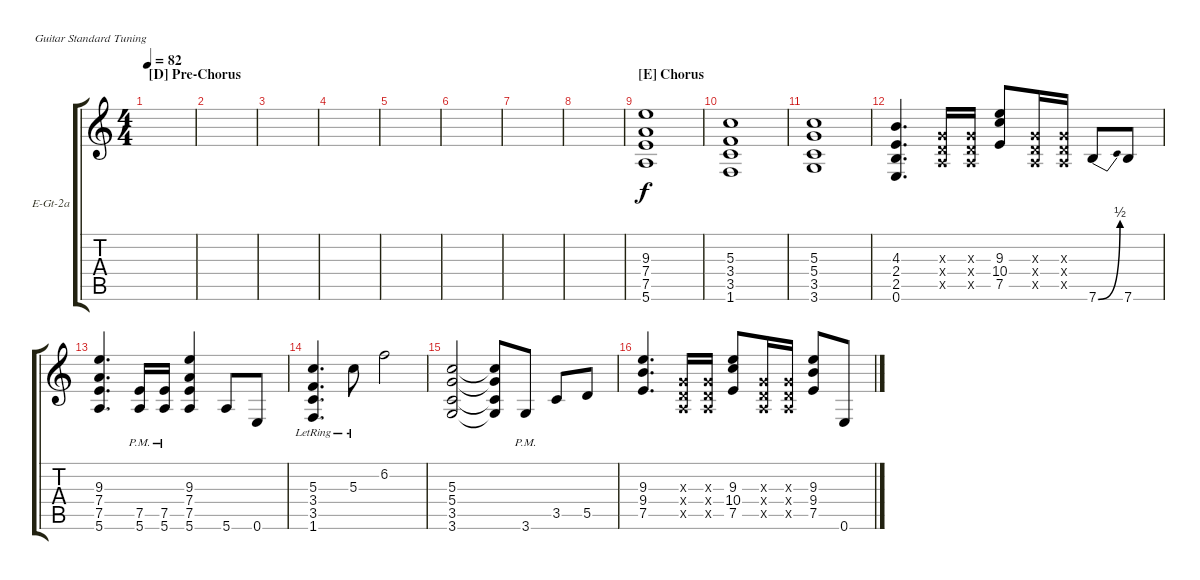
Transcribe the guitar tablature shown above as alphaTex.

\defaultSystemsLayout 4
\bracketExtendMode groupsimilarinstruments
\firstSystemTrackNameOrientation horizontal
\otherSystemsTrackNameOrientation horizontal
\track ("Electric Guitar 2a" "E-Gt-2a") {instrument distortionguitar}
\staff {score tabs}
\tuning (E4 B3 G3 D3 A2 E2)
\ts (4 4)
\section ("D" "Pre-Chorus")
\tempo 82
\clef g2
\ks c
|
|
|
|
|
|
|
|
\section ("E" "Chorus")
(5.6 7.5 7.4 9.3).1 |
(5.3 3.4 3.5 1.6).1 |
(3.6 3.5 5.4 5.3).1 |
(4.3 2.4 2.5 0.6).4{d} (0.3{x} 0.4{x} 0.5{x}).16 (0.3{x} 0.4{x} 0.5{x}).16 (7.5 10.4 9.3).8 (0.3{x} 0.4{x} 0.5{x}).16 (0.3{x} 0.4{x} 0.5{x}).16 7.6{be (bend 0 0 15.6 2)}.8 7.6.8 |
(5.6 7.5 7.4 9.3).4{d} (7.5{pm} 5.6{pm}).16 (7.5{pm} 5.6{pm}).16 (5.6 7.5 7.4 9.3).4 5.6.8 0.6.8 |
(1.6{lr} 3.5{lr} 3.4{lr} 5.3{lr}).4{d} 5.3{lr}.8 6.2.2 |
(5.3 5.4 3.5 3.6).2 (3.6{t} 3.5{t} 5.4{t} 5.3{t}).8 3.6{pm}.8 3.5.8 5.5.8 |
(7.5 9.4 9.3).4{d} (0.3{x} 0.4{x} 0.5{x}).16 (0.3{x} 0.4{x} 0.5{x}).16 (7.5 10.4 9.3).8 (0.3{x} 0.4{x} 0.5{x}).16 (0.3{x} 0.4{x} 0.5{x}).16 (7.5 9.4 9.3).8 0.6.8
